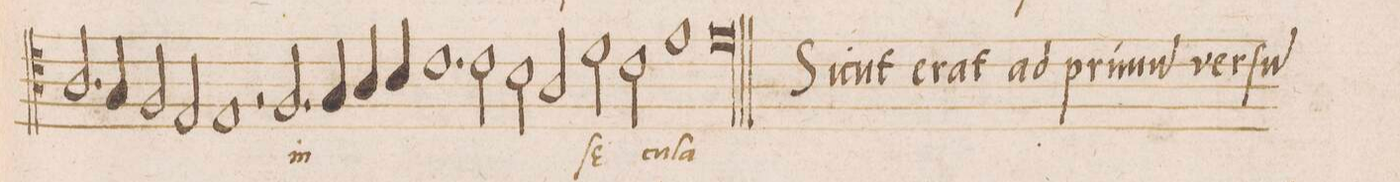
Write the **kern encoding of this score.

**kern	**text	**text
*I"ALTVS	*	*
*clefC3	*	*
*k[]	*	*
*met(c|)	*	*
*M2/1	*	*
2.c/	.	.
4B/	.	.
2A/	.	.
2G/	.	.
=152	=152	=152
1G	.	.
2r	.	.
2.A/	in	.
=153	=153	=153
4B/	.	.
4c/	.	.
4d/	.	.
1.e	.	.
=154	=154	=154
2e\	.	.
2d\	.	.
2c/	.	.
=155	=155	=155
2f\	ſae-	.
2e\	-cu-	.
1g	-la	.
=156	=156	=156
0g	.	.
==157	==157	==157
*yyM4/2	*	*
*yymet(c)	*	*
0ryy	.	.
=158	=158	=158
1ryy	.	.
1Gyy	Et	Si-
=159	=159	=159
1Ayy	.	-cut
2G/yy	e-	.
1c\yy	-xul-	e-
=160	=160	=160
2B/yy	-ta-	-rat
1cyy	-vit	.
=161	=161	=161
2B/yy	.	.
2c/yy	.	.
1dyy	.	.
=162	=162	=162
1cyy	ſpi-	.
2d/yy	-ri-	.
2e/yy	-tus	.
=163	=163	=163
1fyy	me-	.
1eyy	-us	.
=164	=164	=164
1ryy	.	.
2ryy	.	.
*	*ij	*
4A/yy	spi-	in
4B/yy	.	.
=165	=165	=165
4c/yy	-ri-	.
4d/yy	.	.
4e/yy	-tus	.
4f/yy	.	.
2g\yy	me-	.
*custos:A	*	*
2G/yy	-us	.
*	*Xij	*
=166	=166	=166
4A/yy	.	prin-
4B/yy	.	-ci-
4c/yy	.	-pi-
4d/yy	.	-o
4e\yy	.	.
4f\yy	.	.
1g\yy	.	.
=167	=167	=167
4f\yy	.	.
4e\yy	.	.
4d\yy	.	.
4c\yy	.	.
2d\yy	.	.
=168	=168	=168
2c\yy	.	.
2e\yy	.	.
2f\yy	ſpi-	et
2d\yy	-ri-	.
=169	=169	=169
2e\yy	-tus	nu(n)c
2.A/yy	.	.
4B/yy	me-	et
1c\yy	.	.
=170	=170	=170
2B/yy	-us	.
2c/yy	.	.
4G/yy	.	.
4A/yy	.	.
=171	=171	=171
4B/yy	.	ſem-
4G/yy	.	.
1cyy	.	-per
2B/yy	.	.
=172	=172	=172
2G/yy	.	.
2ryy	.	.
1ryy	.	.
==	==	==
*-	*-	*-
